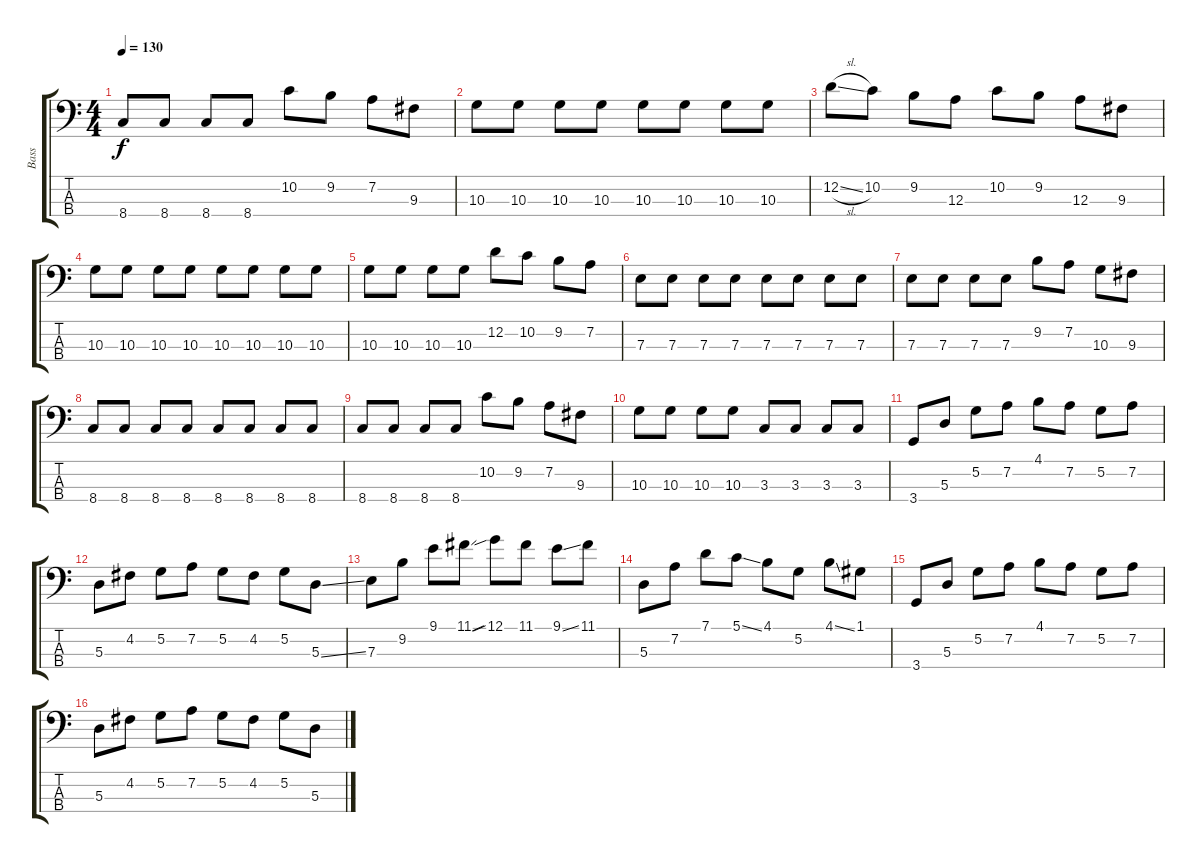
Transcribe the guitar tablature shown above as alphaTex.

\track ("Bass" "Bass") {instrument electricbassfinger}
\staff {score tabs}
\tuning (G2 D2 A1 E1) {hide}
\ts (4 4)
\tempo 130
\clef f4
\ks c
8.4.8{dy f} 8.4.8 8.4.8 8.4.8 10.2.8 9.2.8 7.2.8 9.3.8 |
10.3.8 10.3.8 10.3.8 10.3.8 10.3.8 10.3.8 10.3.8 10.3.8 |
12.2{sl}.8 10.2.8 9.2.8 12.3.8 10.2.8 9.2.8 12.3.8 9.3.8 |
10.3.8 10.3.8 10.3.8 10.3.8 10.3.8 10.3.8 10.3.8 10.3.8 |
10.3.8 10.3.8 10.3.8 10.3.8 12.2.8 10.2.8 9.2.8 7.2.8 |
7.3.8 7.3.8 7.3.8 7.3.8 7.3.8 7.3.8 7.3.8 7.3.8 |
7.3.8 7.3.8 7.3.8 7.3.8 9.2.8 7.2.8 10.3.8 9.3.8 |
8.4.8 8.4.8 8.4.8 8.4.8 8.4.8 8.4.8 8.4.8 8.4.8 |
8.4.8 8.4.8 8.4.8 8.4.8 10.2.8 9.2.8 7.2.8 9.3.8 |
10.3.8 10.3.8 10.3.8 10.3.8 3.3.8 3.3.8 3.3.8 3.3.8 |
3.4.8 5.3.8 5.2.8 7.2.8 4.1.8 7.2.8 5.2.8 7.2.8 |
5.3.8 4.2.8 5.2.8 7.2.8 5.2.8 4.2.8 5.2.8 5.3{ss}.8 |
7.3.8 9.2.8 9.1.8 11.1{ss}.8 12.1{sib}.8 11.1.8 9.1{ss}.8 11.1.8 |
5.3.8 7.2.8 7.1.8 5.1{ss}.8 4.1.8 5.2.8 4.1{ss}.8 1.1.8 |
3.4.8 5.3.8 5.2.8 7.2.8 4.1.8 7.2.8 5.2.8 7.2.8 |
5.3.8 4.2.8 5.2.8 7.2.8 5.2.8 4.2.8 5.2.8 5.3{ss}.8
